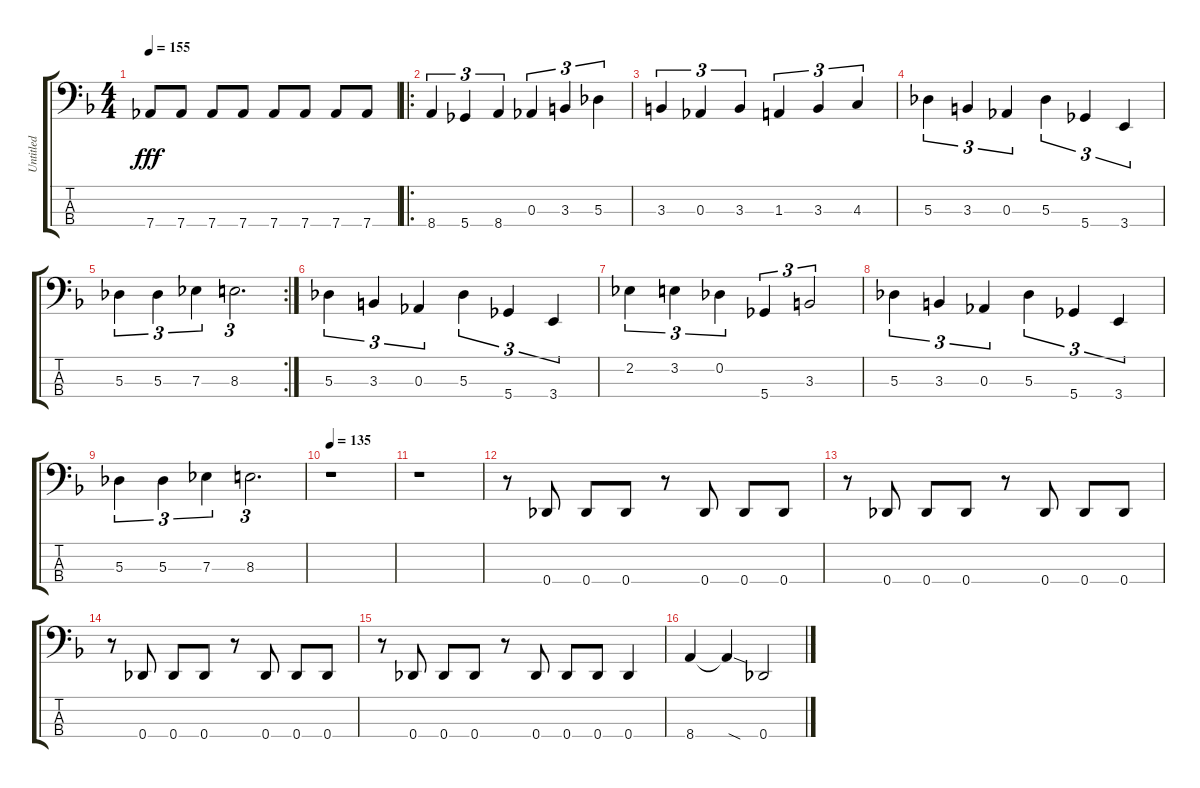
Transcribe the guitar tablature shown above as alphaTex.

\track ("Untitled" "Untitled") {instrument electricbasspick}
\staff {score tabs}
\tuning (Gb2 Db2 Ab1 Db1) {hide}
\ts (4 4)
\tempo 155
\clef f4
\ks f
7.4.8{dy fff} 7.4.8 7.4.8 7.4.8 7.4.8 7.4.8 7.4.8 7.4.8 |
\ro
8.4.4{tu (3 2)} 5.4.4{tu (3 2)} 8.4.4{tu (3 2)} 0.3.4{tu (3 2)} 3.3.4{tu (3 2)} 5.3.4{tu (3 2)} |
3.3.4{tu (3 2)} 0.3.4{tu (3 2)} 3.3.4{tu (3 2)} 1.3.4{tu (3 2)} 3.3.4{tu (3 2)} 4.3.4{tu (3 2)} |
5.3.4{tu (3 2)} 3.3.4{tu (3 2)} 0.3.4{tu (3 2)} 5.3.4{tu (3 2)} 5.4.4{tu (3 2)} 3.4.4{tu (3 2)} |
\rc 2
5.3.4{tu (3 2)} 5.3.4{tu (3 2)} 7.3.4{tu (3 2)} 8.3.2{d tu (3 2)} |
5.3.4{tu (3 2)} 3.3.4{tu (3 2)} 0.3.4{tu (3 2)} 5.3.4{tu (3 2)} 5.4.4{tu (3 2)} 3.4.4{tu (3 2)} |
2.2.4{tu (3 2)} 3.2.4{tu (3 2)} 0.2.4{tu (3 2)} 5.4.4{tu (3 2)} 3.3.2{tu (3 2)} |
5.3.4{tu (3 2)} 3.3.4{tu (3 2)} 0.3.4{tu (3 2)} 5.3.4{tu (3 2)} 5.4.4{tu (3 2)} 3.4.4{tu (3 2)} |
5.3.4{tu (3 2)} 5.3.4{tu (3 2)} 7.3.4{tu (3 2)} 8.3.2{d tu (3 2)} |
\tempo 135
r.1 |
r.1 |
r.8 0.4.8 0.4.8 0.4.8 r.8 0.4.8 0.4.8 0.4.8 |
r.8 0.4.8 0.4.8 0.4.8 r.8 0.4.8 0.4.8 0.4.8 |
r.8 0.4.8 0.4.8 0.4.8 r.8 0.4.8 0.4.8 0.4.8 |
r.8 0.4.8 0.4.8 0.4.8 r.8 0.4.8 0.4.8 0.4.8 0.4.4 |
8.4.4 8.4{sod t}.4 0.4.2
